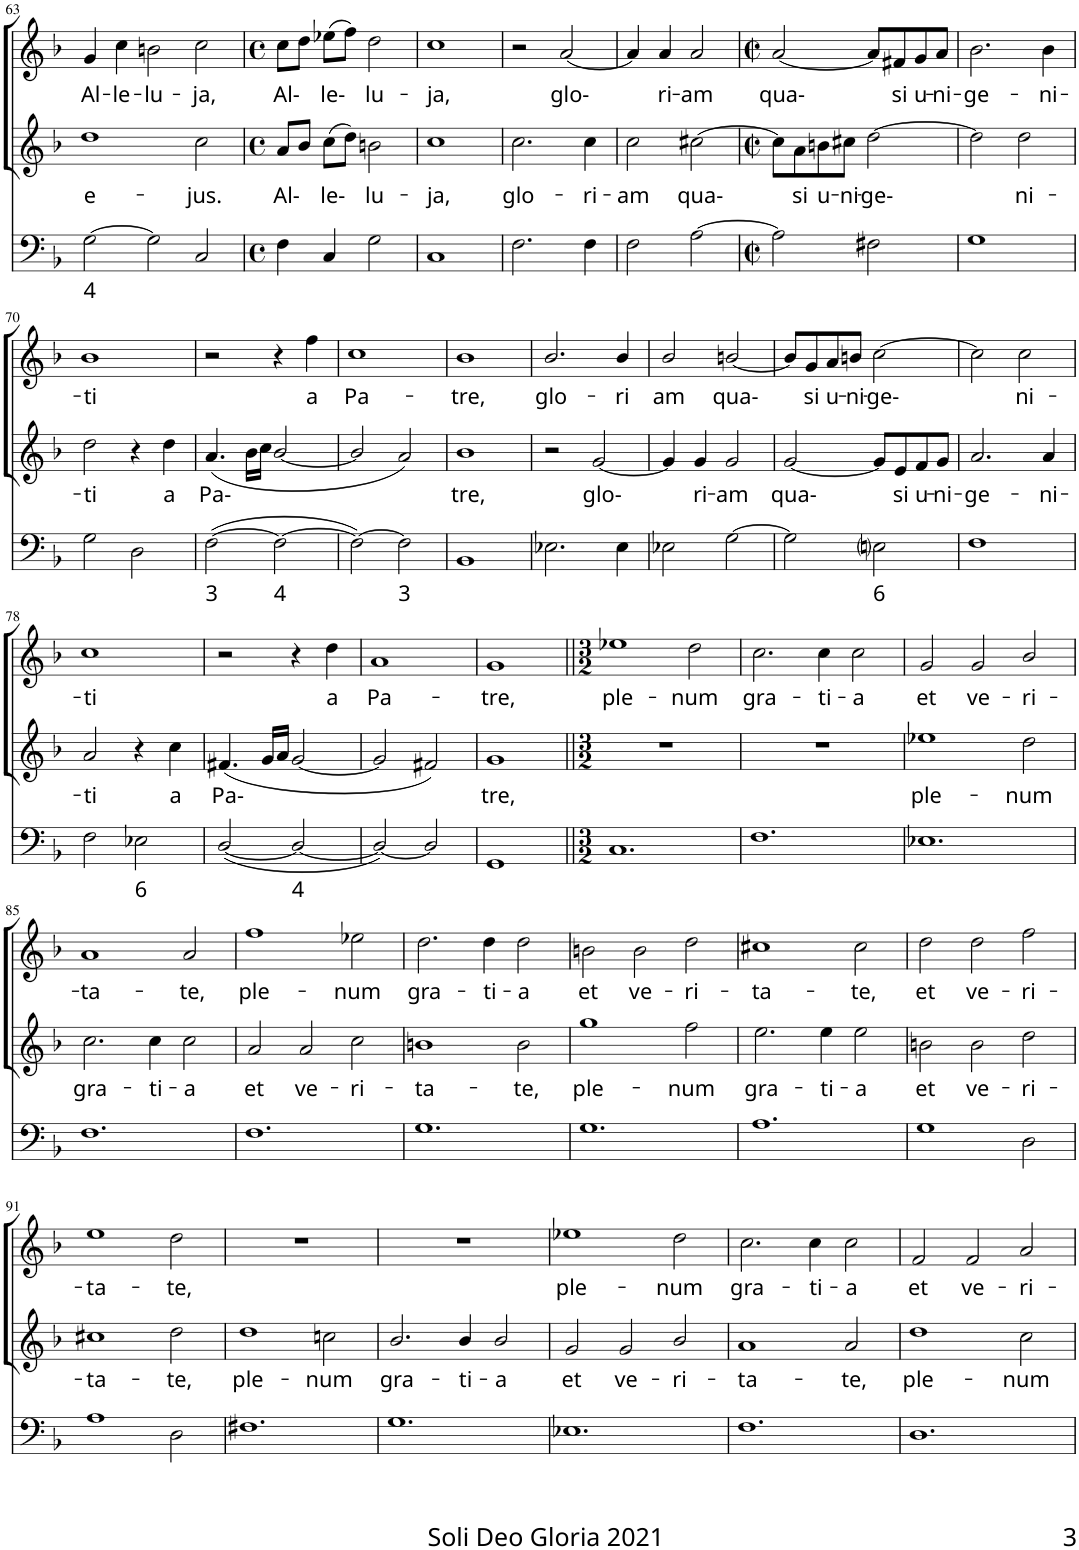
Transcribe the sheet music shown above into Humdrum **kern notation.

**kern	**text	**kern	**text	**kern	**text
*part3	*part3	*part2	*part2	*part1	*part1
*staff3	*staff3	*staff2	*staff2	*staff1	*staff1
*I"Continuo	*	*I"Soprano II	*	*I"Soprano I	*
!!LO:PB:g=z
*clefF4	*	*clefG2	*	*clefG2	*
*k[b-]	*	*k[b-]	*	*k[b-]	*
*F:	*	*F:	*	*F:	*
*M3/2	*	*M3/2	*	*M3/2	*
=63	=63	=63	=63	=63	=63
!	!LO:LY:b	!	!LO:LY:b	!	!LO:LY:b
[2G\	4	1dd	e-	4g/	Al-
!	!	!	!	!	!LO:LY:b
.	.	.	.	4cc\	-le-
!	!	!	!	!	!LO:LY:b
2G\]	.	.	.	2bn\	-lu-
!	!	!	!LO:LY:b	!	!LO:LY:b
2C/	.	2cc\	-jus.	2cc\	-ja,
=64	=64	=64	=64	=64	=64
*M4/4	*	*M4/4	*	*M4/4	*
*met(c)	*	*met(c)	*	*met(c)	*
!	!	!	!LO:LY:b	!	!LO:LY:b
4F\	.	8a/L	Al-	8cc\L	Al-
.	.	8b-/J	.	8dd\J	.
!	!	!	!LO:LY:b	!	!LO:LY:b
4C/	.	(>8cc\L	le-	(>8ee-X\L	le-
.	.	8dd\J)	.	8ff\J)	.
!	!	!	!LO:LY:b	!	!LO:LY:b
2G\	.	2bn\	lu-	2dd\	lu-
=65	=65	=65	=65	=65	=65
!	!	!	!LO:LY:b	!	!LO:LY:b
1C	.	1cc	-ja,	1cc	-ja,
=66	=66	=66	=66	=66	=66
!	!	!	!LO:LY:b	!	!
2.F\	.	2.cc\	glo-	2r	.
!	!	!	!	!	!LO:LY:b
.	.	.	.	[2a/	glo-
!	!	!	!LO:LY:b	!	!
4F\	.	4cc\	-ri-	.	.
=67	=67	=67	=67	=67	=67
!	!	!	!LO:LY:b	!	!
2F\	.	2cc\	-am	4a/]	.
!	!	!	!	!	!LO:LY:b
.	.	.	.	4a/	ri-
!	!	!	!LO:LY:b	!	!LO:LY:b
[2A\	.	[2cc#X\	qua-	2a/	-am
=68	=68	=68	=68	=68	=68
*M2/2	*	*M2/2	*	*M2/2	*
*met(c|)	*	*met(c|)	*	*met(c|)	*
!	!	!	!	!	!LO:LY:b
2A\]	.	8cc#\L]	.	[2a/	qua-
!	!	!	!LO:LY:b	!	!
.	.	8a\	si	.	.
!	!	!	!LO:LY:b	!	!
.	.	8bn\	u-	.	.
!	!	!	!LO:LY:b	!	!
.	.	8cc#X\J	-ni-	.	.
!	!	!	!LO:LY:b	!	!
2F#X\	.	[2dd\	-ge-	8a/L]	.
!	!	!	!	!	!LO:LY:b
.	.	.	.	8f#X/	si
!	!	!	!	!	!LO:LY:b
.	.	.	.	8g/	u-
!	!	!	!	!	!LO:LY:b
.	.	.	.	8a/J	-ni-
=69	=69	=69	=69	=69	=69
!	!	!	!	!	!LO:LY:b
1G	.	2dd\]	.	2.b-\	-ge-
!	!	!	!LO:LY:b	!	!
.	.	2dd\	ni-	.	.
!	!	!	!	!	!LO:LY:b
.	.	.	.	4b-\	-ni-
!!LO:LB:g=z
=70	=70	=70	=70	=70	=70
!	!	!	!LO:LY:b	!	!LO:LY:b
2G\	.	2dd\	-ti	1b-	-ti
2D\	.	4r	.	.	.
!	!	!	!LO:LY:b	!	!
.	.	4dd\	a	.	.
=71	=71	=71	=71	=71	=71
!	!LO:LY:b	!	!LO:LY:b	!	!
(>[2F\	3	(<4.a/	Pa-	2r	.
.	.	16b-\LL	.	.	.
.	.	16cc\JJ	.	.	.
!	!LO:LY:b	!	!	!	!
2F\_	4	[2b-/	.	4r	.
!	!	!	!	!	!LO:LY:b
.	.	.	.	4ff\	a
=72	=72	=72	=72	=72	=72
!	!	!	!	!	!LO:LY:b
2F\_)	.	2b-/]	.	1cc	Pa-
!	!LO:LY:b	!	!	!	!
2F\]	3	2a/)	.	.	.
=73	=73	=73	=73	=73	=73
!	!	!	!LO:LY:b	!	!LO:LY:b
1BB-	.	1b-	tre,	1b-	-tre,
=74	=74	=74	=74	=74	=74
!	!	!	!	!	!LO:LY:b
2.E-X\	.	2r	.	2.b-/	glo-
!	!	!	!LO:LY:b	!	!
.	.	[2g/	glo-	.	.
!	!	!	!	!	!LO:LY:b
4E-\	.	.	.	4b-/	-ri
=75	=75	=75	=75	=75	=75
!	!	!	!	!	!LO:LY:b
2E-X\	.	4g/]	.	2b-/	am
!	!	!	!LO:LY:b	!	!
.	.	4g/	ri-	.	.
!	!	!	!LO:LY:b	!	!LO:LY:b
[2G\	.	2g/	-am	[2bn/	qua-
=76	=76	=76	=76	=76	=76
!	!	!	!LO:LY:b	!	!
2G\]	.	[2g/	qua-	8b/L]	.
!	!	!	!	!	!LO:LY:b
.	.	.	.	8g/	si
!	!	!	!	!	!LO:LY:b
.	.	.	.	8a/	u-
!	!	!	!	!	!LO:LY:b
.	.	.	.	8bn/J	-ni-
!	!LO:LY:b	!	!	!	!LO:LY:b
2Eni\	6	8g/L]	.	[2cc\	-ge-
!	!	!	!LO:LY:b	!	!
.	.	8e/	si	.	.
!	!	!	!LO:LY:b	!	!
.	.	8f/	u-	.	.
!	!	!	!LO:LY:b	!	!
.	.	8g/J	-ni-	.	.
=77	=77	=77	=77	=77	=77
!	!	!	!LO:LY:b	!	!
1F	.	2.a/	-ge-	2cc\]	.
!	!	!	!	!	!LO:LY:b
.	.	.	.	2cc\	ni-
!	!	!	!LO:LY:b	!	!
.	.	4a/	-ni-	.	.
!!LO:LB:g=z
=78	=78	=78	=78	=78	=78
!	!	!	!LO:LY:b	!	!LO:LY:b
2F\	.	2a/	-ti	1cc	-ti
!	!LO:LY:b	!	!	!	!
2E-X\	6	4r	.	.	.
!	!	!	!LO:LY:b	!	!
.	.	4cc\	a	.	.
=79	=79	=79	=79	=79	=79
!	!	!	!LO:LY:b	!	!
(<[2D/	.	(<4.f#X/	Pa-	2r	.
.	.	16g/LL	.	.	.
.	.	16a/JJ	.	.	.
!	!LO:LY:b	!	!	!	!
2D/_	4	[2g/	.	4r	.
!	!	!	!	!	!LO:LY:b
.	.	.	.	4dd\	a
=80	=80	=80	=80	=80	=80
!	!	!	!	!	!LO:LY:b
2D/_)	.	2g/]	.	1a	Pa-
2D/]	.	2f#X/)	.	.	.
=81	=81	=81	=81	=81	=81
!	!	!	!LO:LY:b	!	!LO:LY:b
1GG	.	1g	tre,	1g	-tre,
=82||	=82||	=82||	=82||	=82||	=82||
*M3/2	*	*M3/2	*	*M3/2	*
!	!	!	!	!	!LO:LY:b
1.C	.	1.r	.	1ee-X	ple-
!	!	!	!	!	!LO:LY:b
.	.	.	.	2dd\	-num
=83	=83	=83	=83	=83	=83
!	!	!	!	!	!LO:LY:b
1.F	.	1.r	.	2.cc\	gra-
!	!	!	!	!	!LO:LY:b
.	.	.	.	4cc\	-ti-
!	!	!	!	!	!LO:LY:b
.	.	.	.	2cc\	-a
=84	=84	=84	=84	=84	=84
!	!	!	!LO:LY:b	!	!LO:LY:b
1.E-X	.	1ee-X	ple-	2g/	et
!	!	!	!	!	!LO:LY:b
.	.	.	.	2g/	ve-
!	!	!	!LO:LY:b	!	!LO:LY:b
.	.	2dd\	-num	2b-/	-ri-
!!LO:LB:g=z
=85	=85	=85	=85	=85	=85
!	!	!	!LO:LY:b	!	!LO:LY:b
1.F	.	2.cc\	gra-	1a	-ta-
!	!	!	!LO:LY:b	!	!
.	.	4cc\	-ti-	.	.
!	!	!	!LO:LY:b	!	!LO:LY:b
.	.	2cc\	-a	2a/	-te,
=86	=86	=86	=86	=86	=86
!	!	!	!LO:LY:b	!	!LO:LY:b
1.F	.	2a/	et	1ff	ple-
!	!	!	!LO:LY:b	!	!
.	.	2a/	ve-	.	.
!	!	!	!LO:LY:b	!	!LO:LY:b
.	.	2cc\	-ri-	2ee-X\	-num
=87	=87	=87	=87	=87	=87
!	!	!	!LO:LY:b	!	!LO:LY:b
1.G	.	1bn	-ta-	2.dd\	gra-
!	!	!	!	!	!LO:LY:b
.	.	.	.	4dd\	-ti-
!	!	!	!LO:LY:b	!	!LO:LY:b
.	.	2b\	-te,	2dd\	-a
=88	=88	=88	=88	=88	=88
!	!	!	!LO:LY:b	!	!LO:LY:b
1.G	.	1gg	ple-	2bn\	et
!	!	!	!	!	!LO:LY:b
.	.	.	.	2b\	ve-
!	!	!	!LO:LY:b	!	!LO:LY:b
.	.	2ff\	-num	2dd\	-ri-
=89	=89	=89	=89	=89	=89
!	!	!	!LO:LY:b	!	!LO:LY:b
1.A	.	2.ee\	gra-	1cc#X	-ta-
!	!	!	!LO:LY:b	!	!
.	.	4ee\	-ti-	.	.
!	!	!	!LO:LY:b	!	!LO:LY:b
.	.	2ee\	-a	2cc#\	-te,
=90	=90	=90	=90	=90	=90
!	!	!	!LO:LY:b	!	!LO:LY:b
1G	.	2bn\	et	2dd\	et
!	!	!	!LO:LY:b	!	!LO:LY:b
.	.	2b\	ve-	2dd\	ve-
!	!	!	!LO:LY:b	!	!LO:LY:b
2D\	.	2dd\	-ri-	2ff\	-ri-
!!LO:LB:g=z
=91	=91	=91	=91	=91	=91
!	!	!	!LO:LY:b	!	!LO:LY:b
1A	.	1cc#X	-ta-	1ee	-ta-
!	!	!	!LO:LY:b	!	!LO:LY:b
2D\	.	2dd\	-te,	2dd\	-te,
=92	=92	=92	=92	=92	=92
!	!	!	!LO:LY:b	!	!
1.F#X	.	1dd	ple-	1.r	.
!	!	!	!LO:LY:b	!	!
.	.	2ccn\	-num	.	.
=93	=93	=93	=93	=93	=93
!	!	!	!LO:LY:b	!	!
1.G	.	2.b-/	gra-	1.r	.
!	!	!	!LO:LY:b	!	!
.	.	4b-/	-ti-	.	.
!	!	!	!LO:LY:b	!	!
.	.	2b-/	-a	.	.
=94	=94	=94	=94	=94	=94
!	!	!	!LO:LY:b	!	!LO:LY:b
1.E-X	.	2g/	et	1ee-X	ple-
!	!	!	!LO:LY:b	!	!
.	.	2g/	ve-	.	.
!	!	!	!LO:LY:b	!	!LO:LY:b
.	.	2b-/	-ri-	2dd\	-num
=95	=95	=95	=95	=95	=95
!	!	!	!LO:LY:b	!	!LO:LY:b
1.F	.	1a	-ta-	2.cc\	gra-
!	!	!	!	!	!LO:LY:b
.	.	.	.	4cc\	-ti-
!	!	!	!LO:LY:b	!	!LO:LY:b
.	.	2a/	-te,	2cc\	-a
=96	=96	=96	=96	=96	=96
!	!	!	!LO:LY:b	!	!LO:LY:b
1.D	.	1dd	ple-	2f/	et
!	!	!	!	!	!LO:LY:b
.	.	.	.	2f/	ve-
!	!	!	!LO:LY:b	!	!LO:LY:b
.	.	2cc\	-num	2a/	-ri-
=	=	=	=	=	=
*-	*-	*-	*-	*-	*-
